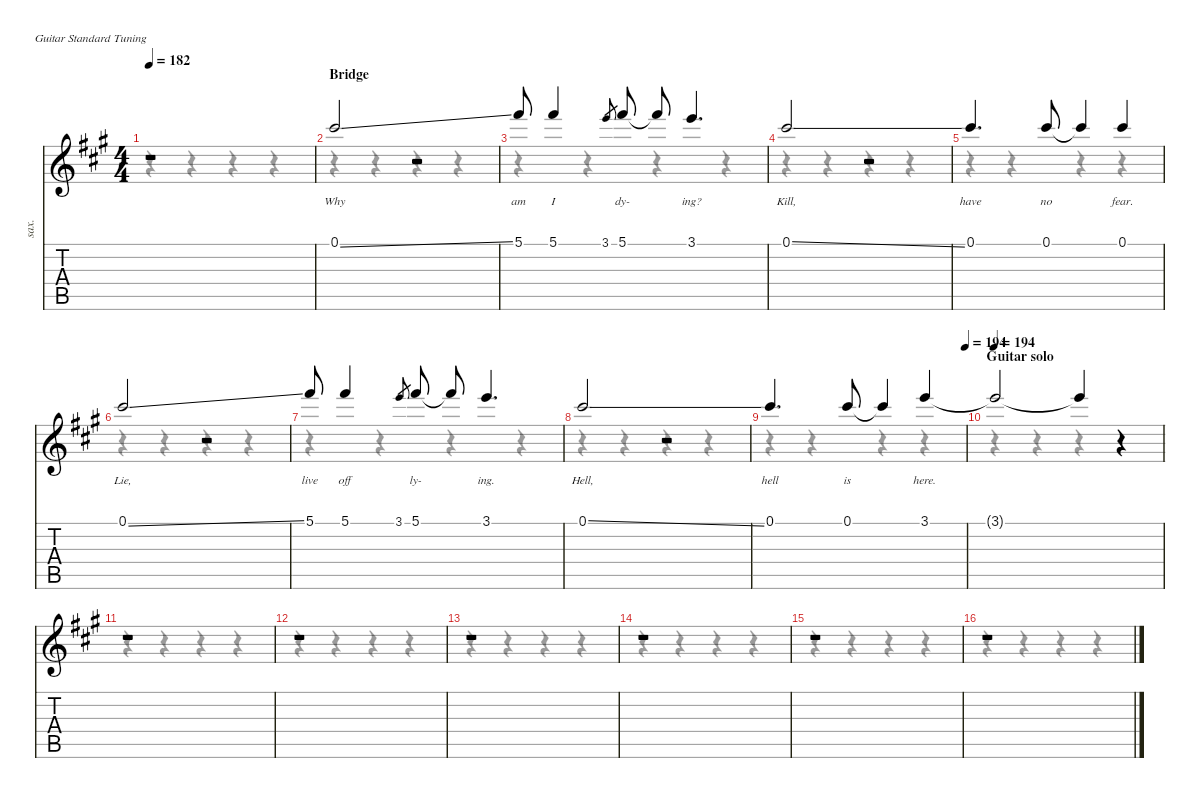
\defaultSystemsLayout 4
\hideDynamics
\bracketExtendMode nobrackets
\otherSystemsTrackNameOrientation horizontal
\track ("James Hetfield (Vocals)" "sax.") {instrument baritonesax}
\staff {score tabs}
\tuning (E4 B3 G3 D3 A2 E2)
\displaytranspose 21
\voice
\ts (4 4)
\tempo 182
\clef g2
\ks a
r.1{dy mf beam Up} |
\section ("" "Bridge")
0.1{ss acc #}.2{lyrics (0 "Why") lyrics (1 "") lyrics (2 "") lyrics (3 "") lyrics (4 "") dy f beam Up} r.2{beam Up} |
5.1{acc #}.8{lyrics (0 "am") lyrics (1 "") lyrics (2 "") lyrics (3 "") lyrics (4 "") beam Up} 5.1{acc #}.4{lyrics (0 "I") lyrics (1 "") lyrics (2 "") lyrics (3 "") lyrics (4 "") beam Up} 3.1{acc forcenatural}.8{gr dy mf beam Up} 5.1{acc #}.8{lyrics (0 "dy-") lyrics (1 "") lyrics (2 "") lyrics (3 "") lyrics (4 "") dy f beam Up} 5.1{t acc #}.8{beam Up} 3.1{acc forcenatural}.4{d lyrics (0 "ing?") lyrics (1 "") lyrics (2 "") lyrics (3 "") lyrics (4 "") beam Up} |
0.1{ss acc #}.2{lyrics (0 "Kill,") lyrics (1 "") lyrics (2 "") lyrics (3 "") lyrics (4 "") beam Up} r.2{beam Up} |
0.1{acc #}.4{d lyrics (0 "have") lyrics (1 "") lyrics (2 "") lyrics (3 "") lyrics (4 "") beam Up} 0.1{acc #}.8{lyrics (0 "no") lyrics (1 "") lyrics (2 "") lyrics (3 "") lyrics (4 "") beam Up} 0.1{t acc #}.4{beam Up} 0.1{acc #}.4{lyrics (0 "fear.") lyrics (1 "") lyrics (2 "") lyrics (3 "") lyrics (4 "") beam Up} |
0.1{ss acc #}.2{lyrics (0 "Lie,") lyrics (1 "") lyrics (2 "") lyrics (3 "") lyrics (4 "") beam Up} r.2{beam Up} |
5.1{acc #}.8{lyrics (0 "live") lyrics (1 "") lyrics (2 "") lyrics (3 "") lyrics (4 "") beam Up} 5.1{acc #}.4{lyrics (0 "off") lyrics (1 "") lyrics (2 "") lyrics (3 "") lyrics (4 "") beam Up} 3.1{acc forcenatural}.8{gr dy mf beam Up} 5.1{acc #}.8{lyrics (0 "ly-") lyrics (1 "") lyrics (2 "") lyrics (3 "") lyrics (4 "") dy f beam Up} 5.1{t acc #}.8{beam Up} 3.1{acc forcenatural}.4{d lyrics (0 "ing.") lyrics (1 "") lyrics (2 "") lyrics (3 "") lyrics (4 "") beam Up} |
0.1{ss acc #}.2{lyrics (0 "Hell,") lyrics (1 "") lyrics (2 "") lyrics (3 "") lyrics (4 "") beam Up} r.2{beam Up} |
\tempo (194 1)
0.1{acc #}.4{d lyrics (0 "hell") lyrics (1 "") lyrics (2 "") lyrics (3 "") lyrics (4 "") beam Up} 0.1{acc #}.8{lyrics (0 "is") lyrics (1 "") lyrics (2 "") lyrics (3 "") lyrics (4 "") beam Up} 0.1{t acc #}.4{beam Up} 3.1{acc forcenatural}.4{lyrics (0 "here.") lyrics (1 "") lyrics (2 "") lyrics (3 "") lyrics (4 "") beam Up} |
\section ("" "Guitar solo")
\tempo 194
3.1{t acc forcenatural}.2{beam Up} 3.1{t acc forcenatural}.4{beam Up} r.4{beam Up} |
r.1{beam Up} |
r.1{beam Up} |
r.1{beam Up} |
r.1{beam Up} |
r.1{beam Up} |
r.1{beam Up}
\voice
\clef g2
\ottava regular
\simile none
\ks a
r.4{dy mf beam Down} r.4{beam Down} r.4{beam Down} r.4{beam Down} |
r.4{beam Down} r.4{beam Down} r.4{beam Down} r.4{beam Down} |
r.4{beam Down} r.4{beam Down} r.4{beam Down} r.4{beam Down} |
r.4{beam Down} r.4{beam Down} r.4{beam Down} r.4{beam Down} |
r.4{beam Down} r.4{beam Down} r.4{beam Down} r.4{beam Down} |
r.4{beam Down} r.4{beam Down} r.4{beam Down} r.4{beam Down} |
r.4{beam Down} r.4{beam Down} r.4{beam Down} r.4{beam Down} |
r.4{beam Down} r.4{beam Down} r.4{beam Down} r.4{beam Down} |
r.4{beam Down} r.4{beam Down} r.4{beam Down} r.4{beam Down} |
r.4{beam Down} r.4{beam Down} r.4{beam Down} r.4{beam Down} |
r.4{beam Down} r.4{beam Down} r.4{beam Down} r.4{beam Down} |
r.4{beam Down} r.4{beam Down} r.4{beam Down} r.4{beam Down} |
r.4{beam Down} r.4{beam Down} r.4{beam Down} r.4{beam Down} |
r.4{beam Down} r.4{beam Down} r.4{beam Down} r.4{beam Down} |
r.4{beam Down} r.4{beam Down} r.4{beam Down} r.4{beam Down} |
r.4{beam Down} r.4{beam Down} r.4{beam Down} r.4{beam Down}
